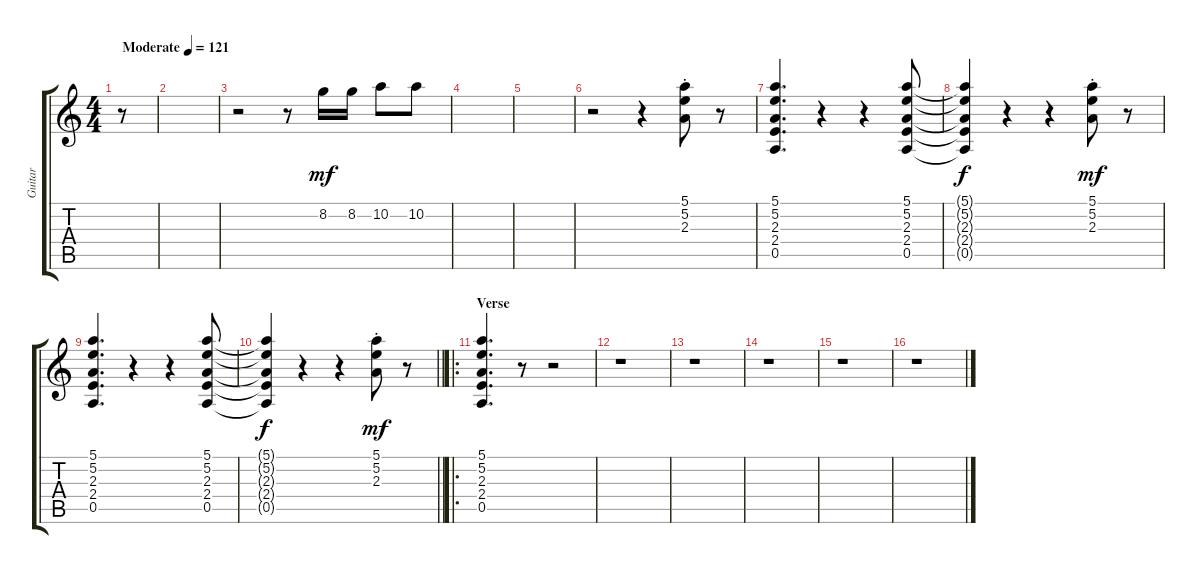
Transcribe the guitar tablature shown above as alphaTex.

\track ("Guitar" "Guitar") {instrument overdrivenguitar}
\staff {score tabs}
\tuning (E4 B3 G3 D3 A2 E2) {hide}
\ts (4 4)
\tempo (121 "Moderate")
\clef g2
\ks c
r.8{dy mf instrument overdrivenguitar} |
|
r.2 r.8 8.2.16 8.2.16 10.2.8 10.2.8 |
|
|
r.2 r.4 (5.1{st} 5.2{st} 2.3{st}).8 r.8 |
(5.1 5.2 2.3 2.4 0.5).4{d} r.4 r.4 (5.1 5.2 2.3 2.4 0.5).8 |
(5.1{t} 5.2{t} 2.3{t} 2.4{t} 0.5{t}).4{dy f} r.4 r.4 (5.1{st} 5.2{st} 2.3{st}).8{dy mf} r.8 |
(5.1 5.2 2.3 2.4 0.5).4{d} r.4 r.4 (5.1 5.2 2.3 2.4 0.5).8 |
\barLineRight lightlight
(5.1{t} 5.2{t} 2.3{t} 2.4{t} 0.5{t}).4{dy f} r.4 r.4 (5.1{st} 5.2{st} 2.3{st}).8{dy mf} r.8 |
\ro
\section ("" "Verse")
(5.1 5.2 2.3 2.4 0.5).4{d} r.8 r.2 |
r.1 |
r.1 |
r.1 |
r.1 |
r.1
